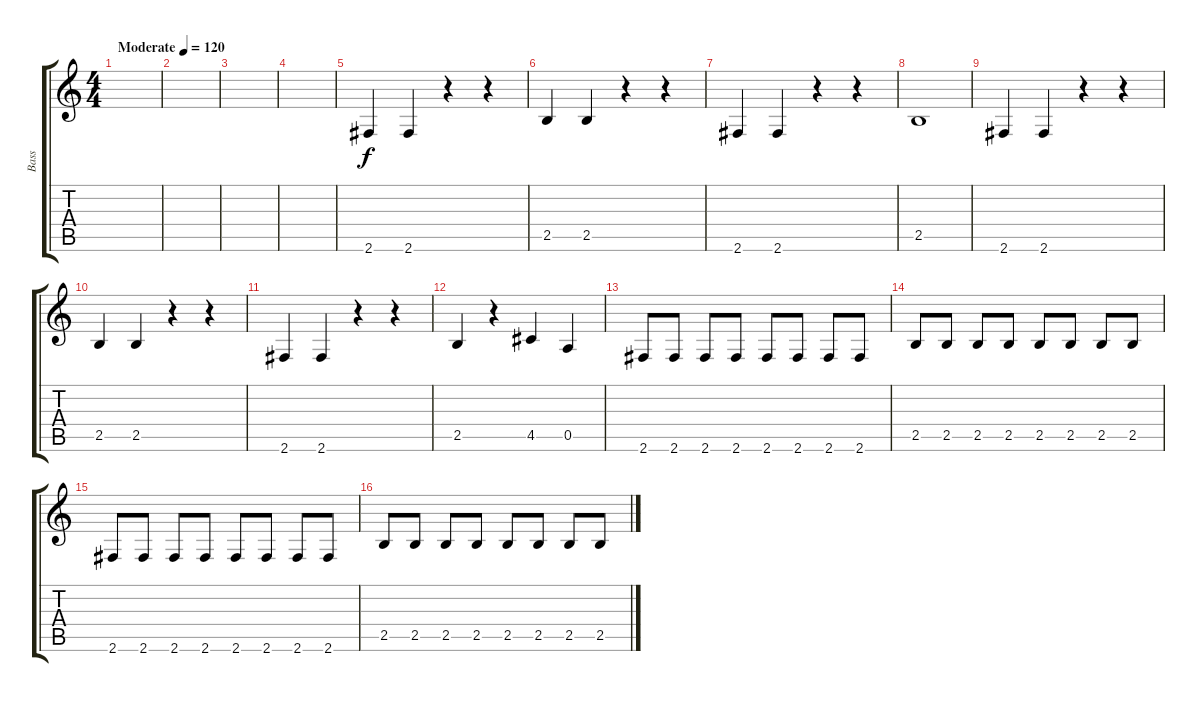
\track ("Bass" "Bass") {instrument electricbasspick}
\staff {score tabs}
\tuning (E4 B3 G3 D3 A2 E2) {hide}
\ts (4 4)
\tempo (120 "Moderate")
\clef g2
\ks c
|
|
|
|
2.6.4 2.6.4 r.4 r.4 |
2.5.4 2.5.4 r.4 r.4 |
2.6.4 2.6.4 r.4 r.4 |
2.5.1 |
2.6.4 2.6.4 r.4 r.4 |
2.5.4 2.5.4 r.4 r.4 |
2.6.4 2.6.4 r.4 r.4 |
2.5.4 r.4 4.5.4 0.5.4 |
2.6.8 2.6.8 2.6.8 2.6.8 2.6.8 2.6.8 2.6.8 2.6.8 |
2.5.8 2.5.8 2.5.8 2.5.8 2.5.8 2.5.8 2.5.8 2.5.8 |
2.6.8 2.6.8 2.6.8 2.6.8 2.6.8 2.6.8 2.6.8 2.6.8 |
2.5.8 2.5.8 2.5.8 2.5.8 2.5.8 2.5.8 2.5.8 2.5.8
